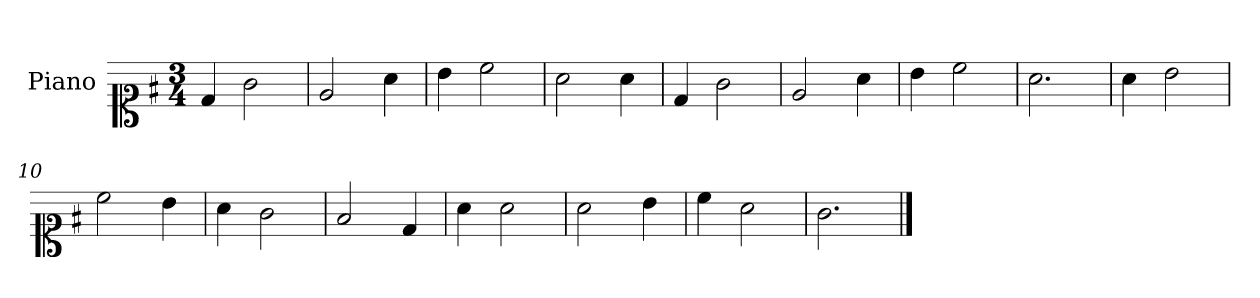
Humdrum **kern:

**kern
*part1
*staff1
*I"Piano
*I'Pno.
*clefC1
*k[f#]
*M3/4
=1
4d/
2g\
=2
2e/
4a\
=3
4b\
2cc\
=4
2a\
4a\
=5
4d/
2g\
=6
2e/
4a\
=7
4b\
2cc\
=8
2.a\
=9
4a\
2b\
=10
2cc\
4b\
=11
4a\
2g\
=12
2f#/
4d/
=13
4a\
2a\
=14
2a\
4b\
=15
4cc\
2a\
=16
2.g\
==
*-
